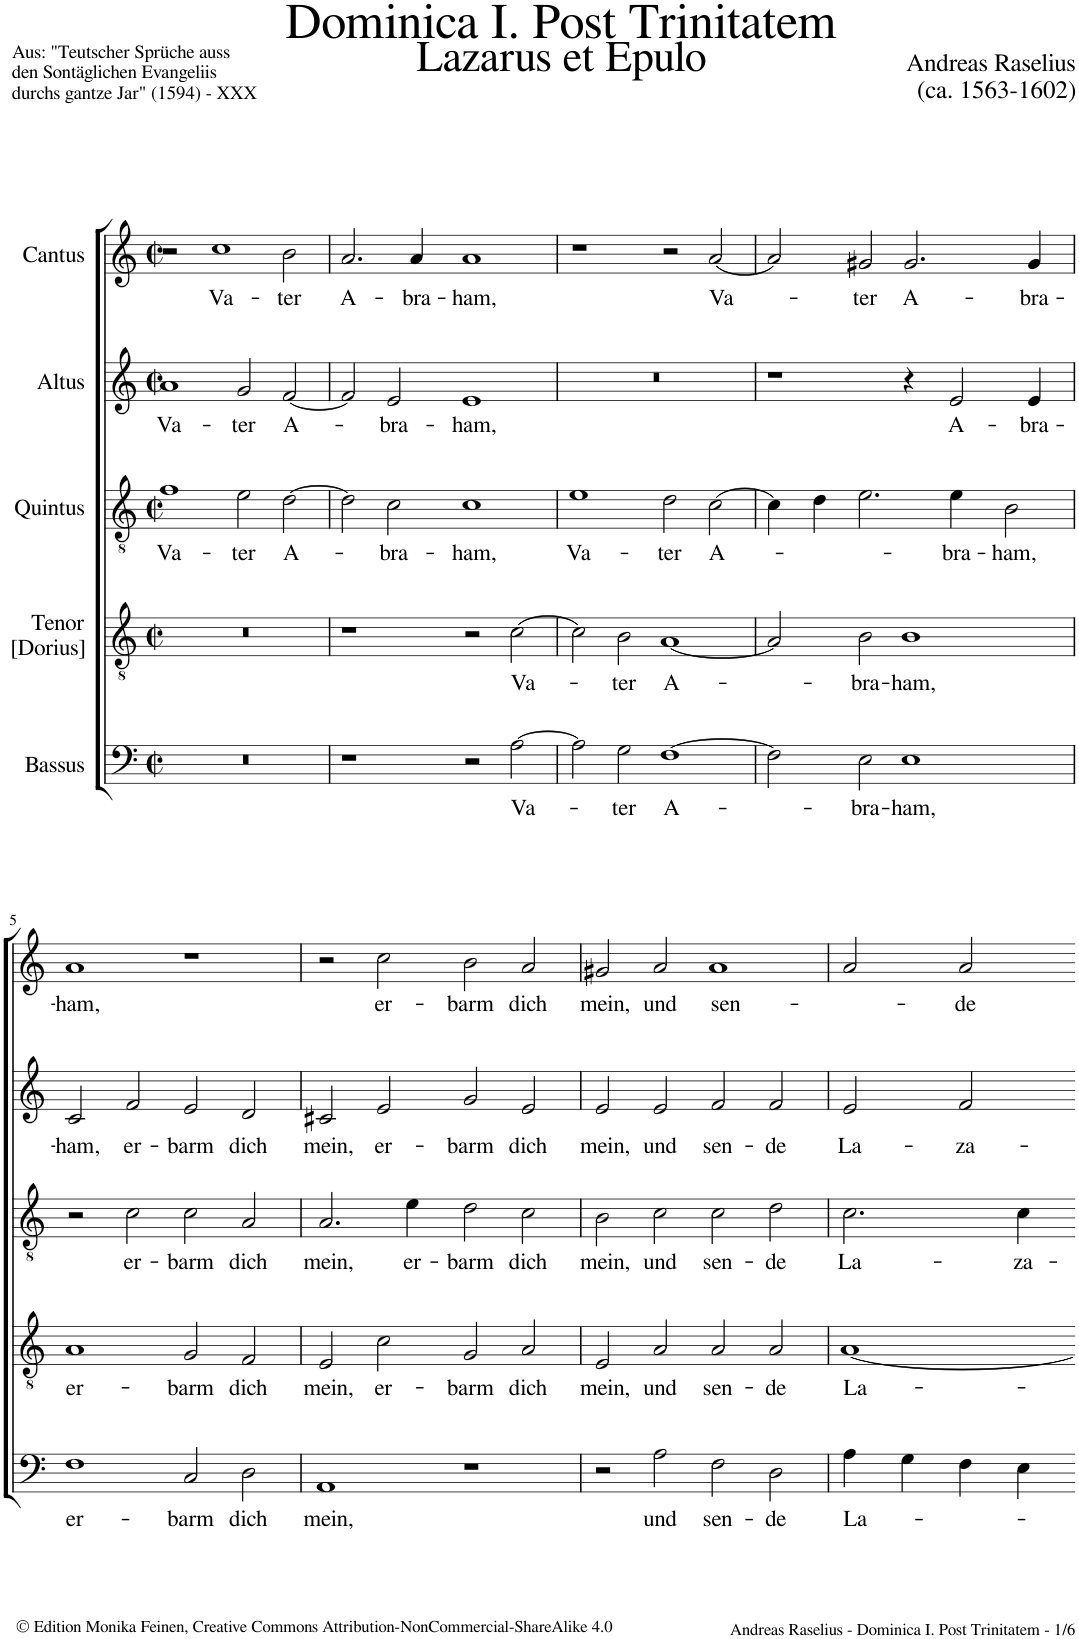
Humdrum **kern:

**kern	**text	**kern	**text	**kern	**text	**kern	**text	**kern	**text
*part5	*part5	*part4	*part4	*part3	*part3	*part2	*part2	*part1	*part1
*staff5	*staff5	*staff4	*staff4	*staff3	*staff3	*staff2	*staff2	*staff1	*staff1
*I"Bassus	*	*I"Tenor [Dorius]	*	*I"Quintus	*	*I"Altus	*	*I"Cantus	*
*clefF4	*	*clefGv2	*	*clefGv2	*	*clefG2	*	*clefG2	*
*k[]	*	*k[]	*	*k[]	*	*k[]	*	*k[]	*
*M4/2	*	*M4/2	*	*M4/2	*	*M4/2	*	*M4/2	*
*met(c|)	*	*met(c|)	*	*met(c|)	*	*met(c|)	*	*met(c|)	*
=1	=1	=1	=1	=1	=1	=1	=1	=1	=1
!	!	!	!	!	!LO:LY:b	!	!LO:LY:b	!	!
0r	.	0r	.	1f	Va-	1a	Va-	2r	.
!	!	!	!	!	!	!	!	!	!LO:LY:b
.	.	.	.	.	.	.	.	1cc	Va-
!	!	!	!	!	!LO:LY:b	!	!LO:LY:b	!	!
.	.	.	.	2e\	-ter	2g/	-ter	.	.
!	!	!	!	!	!LO:LY:b	!	!LO:LY:b	!	!LO:LY:b
.	.	.	.	[2d\	A-	[2f/	A-	2b\	-ter
=2	=2	=2	=2	=2	=2	=2	=2	=2	=2
!	!	!	!	!	!	!	!	!	!LO:LY:b
1r	.	1r	.	2d\]	.	2f/]	.	2.a/	A-
!	!	!	!	!	!LO:LY:b	!	!LO:LY:b	!	!
.	.	.	.	2c\	-bra-	2e/	-bra-	.	.
!	!	!	!	!	!	!	!	!	!LO:LY:b
.	.	.	.	.	.	.	.	4a/	-bra-
!	!	!	!	!	!LO:LY:b	!	!LO:LY:b	!	!LO:LY:b
2r	.	2r	.	1c	-ham,	1e	-ham,	1a	-ham,
!	!LO:LY:b	!	!LO:LY:b	!	!	!	!	!	!
[2A\	Va-	[2c\	Va-	.	.	.	.	.	.
=3	=3	=3	=3	=3	=3	=3	=3	=3	=3
!	!	!	!	!	!LO:LY:b	!	!	!	!
2A\]	.	2c\]	.	1e	Va-	0r	.	1r	.
!	!LO:LY:b	!	!LO:LY:b	!	!	!	!	!	!
2G\	-ter	2B\	-ter	.	.	.	.	.	.
!	!LO:LY:b	!	!LO:LY:b	!	!LO:LY:b	!	!	!	!
[1F	A-	[1A	A-	2d\	-ter	.	.	2r	.
!	!	!	!	!	!LO:LY:b	!	!	!	!LO:LY:b
.	.	.	.	[2c\	A-	.	.	[2a/	Va-
=4	=4	=4	=4	=4	=4	=4	=4	=4	=4
2F\]	.	2A/]	.	4c\]	.	1r	.	2a/]	.
.	.	.	.	4d\	.	.	.	.	.
!	!LO:LY:b	!	!LO:LY:b	!	!	!	!	!	!LO:LY:b
2E\	-bra-	2B\	-bra-	2.e\	.	.	.	2g#X/	-ter
!	!LO:LY:b	!	!LO:LY:b	!	!	!	!	!	!LO:LY:b
1E	-ham,	1B	-ham,	.	.	4r	.	2.g#/	A-
!	!	!	!	!	!LO:LY:b	!	!LO:LY:b	!	!
.	.	.	.	4e\	-bra-	2e/	A-	.	.
!	!	!	!	!	!LO:LY:b	!	!	!	!
.	.	.	.	2B\	-ham,	.	.	.	.
!	!	!	!	!	!	!	!LO:LY:b	!	!LO:LY:b
.	.	.	.	.	.	4e/	-bra-	4g#/	-bra-
!!LO:LB:g=z
=5	=5	=5	=5	=5	=5	=5	=5	=5	=5
!	!LO:LY:b	!	!LO:LY:b	!	!	!	!LO:LY:b	!	!LO:LY:b
1F	er-	1A	er-	2r	.	2c/	-ham,	1a	-ham,
!	!	!	!	!	!LO:LY:b	!	!LO:LY:b	!	!
.	.	.	.	2c\	er-	2f/	er-	.	.
!	!LO:LY:b	!	!LO:LY:b	!	!LO:LY:b	!	!LO:LY:b	!	!
2C/	-barm	2G/	-barm	2c\	-barm	2e/	-barm	1r	.
!	!LO:LY:b	!	!LO:LY:b	!	!LO:LY:b	!	!LO:LY:b	!	!
2D\	dich	2F/	dich	2A/	dich	2d/	dich	.	.
=6	=6	=6	=6	=6	=6	=6	=6	=6	=6
!	!LO:LY:b	!	!LO:LY:b	!	!LO:LY:b	!	!LO:LY:b	!	!
1AA	mein,	2E/	mein,	2.A/	mein,	2c#X/	mein,	2r	.
!	!	!	!LO:LY:b	!	!	!	!LO:LY:b	!	!LO:LY:b
.	.	2c\	er-	.	.	2e/	er-	2cc\	er-
!	!	!	!	!	!LO:LY:b	!	!	!	!
.	.	.	.	4e\	er-	.	.	.	.
!	!	!	!LO:LY:b	!	!LO:LY:b	!	!LO:LY:b	!	!LO:LY:b
1r	.	2G/	-barm	2d\	-barm	2g/	-barm	2b\	-barm
!	!	!	!LO:LY:b	!	!LO:LY:b	!	!LO:LY:b	!	!LO:LY:b
.	.	2A/	dich	2c\	dich	2e/	dich	2a/	dich
=7	=7	=7	=7	=7	=7	=7	=7	=7	=7
!	!	!	!LO:LY:b	!	!LO:LY:b	!	!LO:LY:b	!	!LO:LY:b
2r	.	2E/	mein,	2B\	mein,	2e/	mein,	2g#X/	mein,
!	!LO:LY:b	!	!LO:LY:b	!	!LO:LY:b	!	!LO:LY:b	!	!LO:LY:b
2A\	und	2A/	und	2c\	und	2e/	und	2a/	und
!	!LO:LY:b	!	!LO:LY:b	!	!LO:LY:b	!	!LO:LY:b	!	!LO:LY:b
2F\	sen-	2A/	sen-	2c\	sen-	2f/	sen-	1a	sen-
!	!LO:LY:b	!	!LO:LY:b	!	!LO:LY:b	!	!LO:LY:b	!	!
2D\	-de	2A/	-de	2d\	-de	2f/	-de	.	.
=8	=8	=8	=8	=8	=8	=8	=8	=8	=8
!	!LO:LY:b	!	!LO:LY:b	!	!LO:LY:b	!	!LO:LY:b	!	!
4A\	La-	[1A	La-	2.c\	La-	2e/	La-	2a/	.
4G\	.	.	.	.	.	.	.	.	.
!	!	!	!	!	!	!	!LO:LY:b	!	!LO:LY:b
4F\	.	.	.	.	.	2f/	-za-	2a/	-de
!	!	!	!	!	!LO:LY:b	!	!	!	!
4E\	.	.	.	4c\	-za-	.	.	.	.
=-	=-	=-	=-	=-	=-	=-	=-	=-	=-
*-	*-	*-	*-	*-	*-	*-	*-	*-	*-
